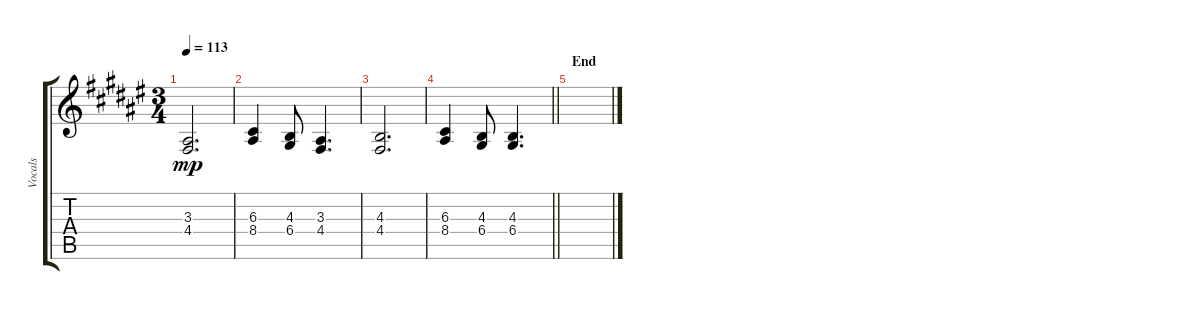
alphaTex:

\track ("Vocals" "Vocals") {instrument clarinet}
\staff {score tabs}
\tuning (E4 B3 G3 D3 A2 E2) {hide}
\ts (3 4)
\tempo 113
\clef g2
\ks f#
(3.3 4.4).2{d dy mp} |
(6.3 8.4).4 (4.3 6.4).8 (3.3 4.4).4{d} |
(4.3 4.4).2{d} |
\barLineRight lightlight
(6.3 8.4).4 (4.3 6.4).8 (4.3 6.4).4{d} |
\section ("" "End")
